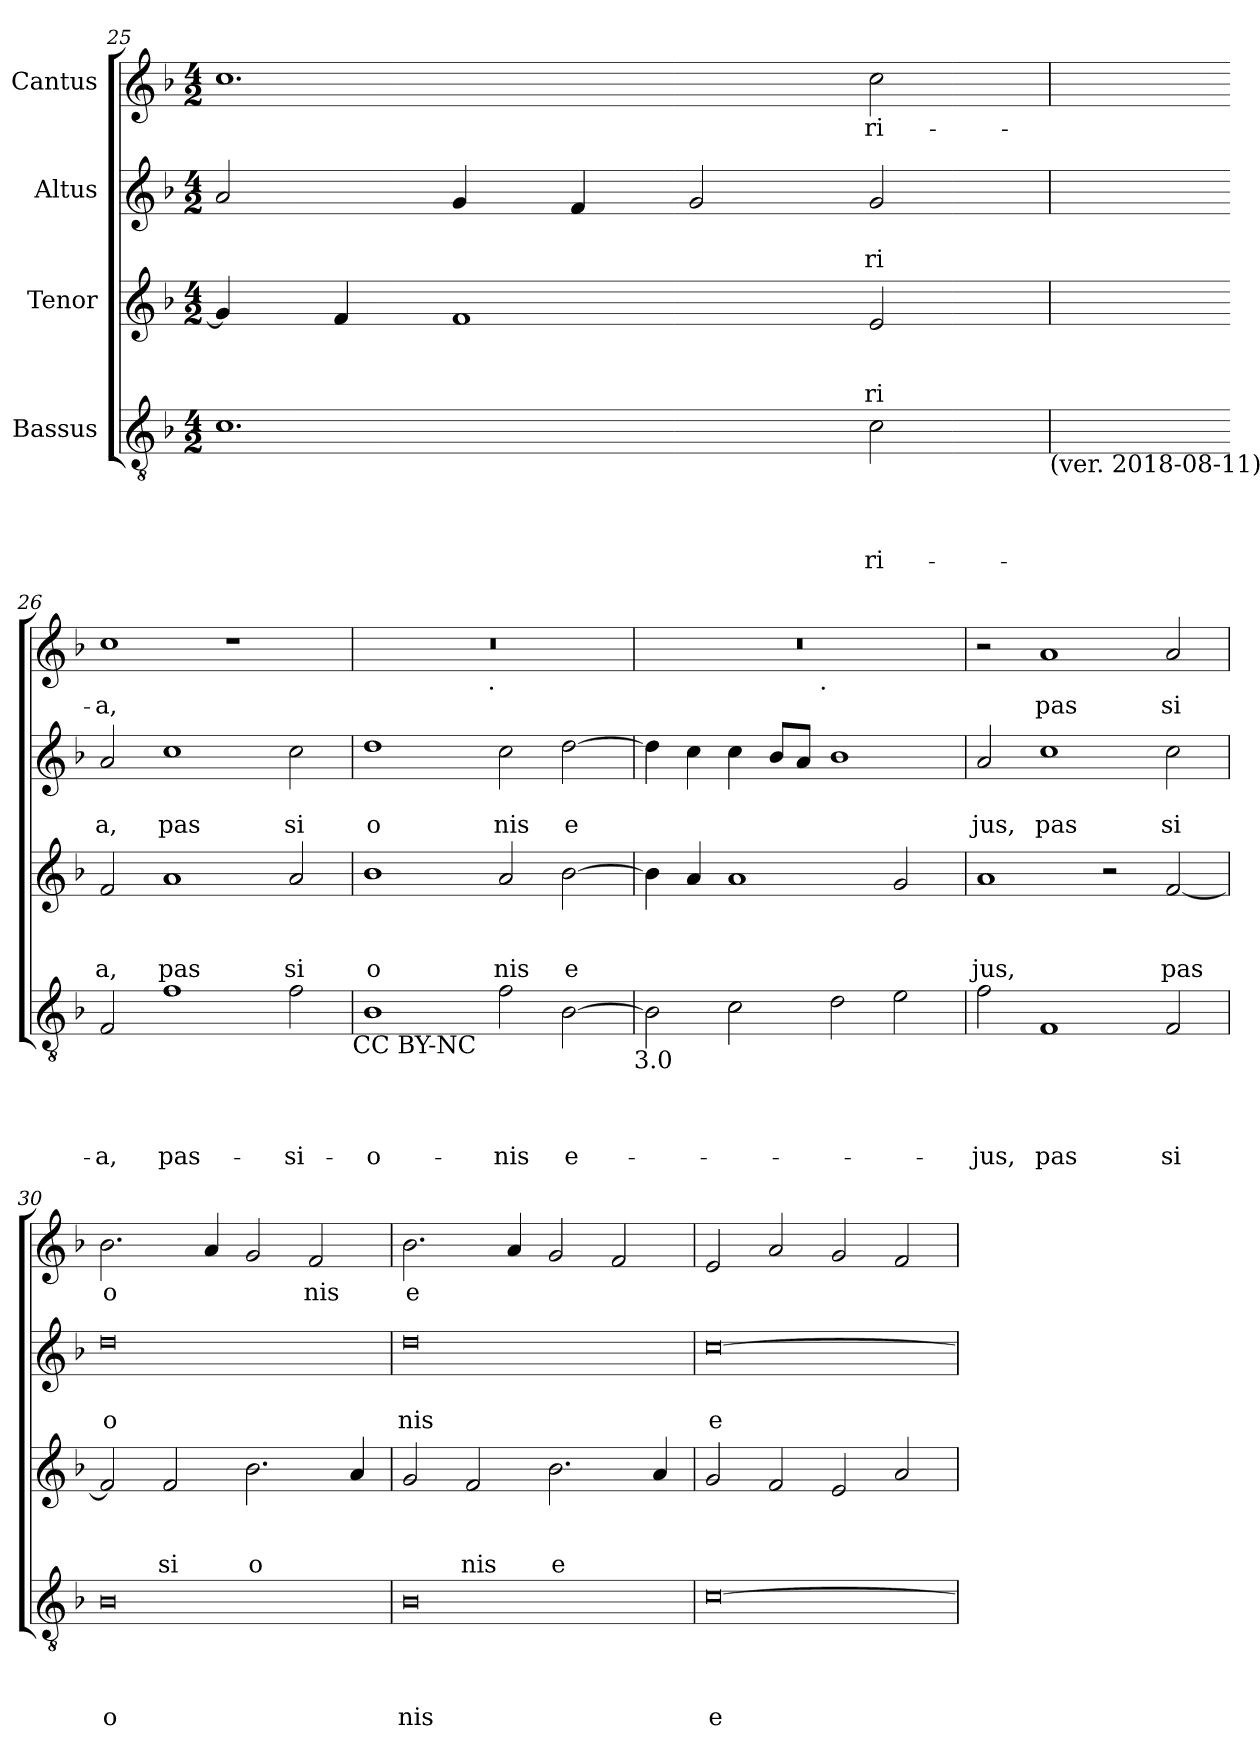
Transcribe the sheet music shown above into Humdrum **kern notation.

**kern	**text	**text	**text	**text	**kern	**text	**text	**text	**kern	**text	**text	**kern	**text
*part4	*part4	*part4	*part4	*part4	*part3	*part3	*part3	*part3	*part2	*part2	*part2	*part1	*part1
*staff4	*staff4	*staff4	*staff4	*staff4	*staff3	*staff3	*staff3	*staff3	*staff2	*staff2	*staff2	*staff1	*staff1
*I"Bassus	*	*	*	*	*I"Tenor	*	*	*	*I"Altus	*	*	*I"Cantus	*
*clefGv2	*	*	*	*	*clefG2	*	*	*	*clefG2	*	*	*clefG2	*
*k[b-]	*	*	*	*	*k[b-]	*	*	*	*k[b-]	*	*	*k[b-]	*
*F:	*	*	*	*	*F:	*	*	*	*F:	*	*	*F:	*
*M4/2	*	*	*	*	*M4/2	*	*	*	*M4/2	*	*	*M4/2	*
=25	=25	=25	=25	=25	=25	=25	=25	=25	=25	=25	=25	=25	=25
1.c	.	.	.	.	4g/]	.	.	.	2a/	.	.	1.cc	.
.	.	.	.	.	4f/	.	.	.	.	.	.	.	.
.	.	.	.	.	1f	.	.	.	4g/	.	.	.	.
.	.	.	.	.	.	.	.	.	4f/	.	.	.	.
.	.	.	.	.	.	.	.	.	2g/	.	.	.	.
!	!	!	!	!LO:LY:b	!	!	!	!LO:LY:b	!	!	!LO:LY:b	!	!LO:LY:b
2c\	.	.	.	-ri-	2e/	.	.	ri	2g/	.	ri	2cc\	-ri-
!LO:TX:b:t=(ver. 2018-08-11)	!	!	!	!	!	!	!	!	!	!	!	!	!
=26	=26	=26	=26	=26	=26	=26	=26	=26	=26	=26	=26	=26	=26
!	!	!	!	!LO:LY:b	!	!	!	!LO:LY:b	!	!	!LO:LY:b	!	!LO:LY:b
2F/	.	.	.	-a,	2f/	.	.	a,	2a/	.	a,	1cc	-a,
!	!	!	!	!LO:LY:b	!	!	!	!LO:LY:b	!	!	!LO:LY:b	!	!
1f	.	.	.	pas-	1a	.	.	pas	1cc	.	pas	.	.
.	.	.	.	.	.	.	.	.	.	.	.	1r	.
!	!	!	!	!LO:LY:b	!	!	!	!LO:LY:b	!	!	!LO:LY:b	!	!
2f\	.	.	.	-si-	2a/	.	.	si	2cc\	.	si	.	.
!LO:TX:b:t=CC BY-NC	!	!	!	!	!	!	!	!	!	!	!	!	!
=27	=27	=27	=27	=27	=27	=27	=27	=27	=27	=27	=27	=27	=27
!	!	!	!	!LO:LY:b	!	!	!	!LO:LY:b	!	!	!LO:LY:b	!	!
*	*	*	*	*	*	*	*	*	*	*	*	*^	*
1B-	.	.	.	-o-	1b-	.	.	o	1dd	.	o	0r	2ryy	.
.	.	.	.	.	.	.	.	.	.	.	.	.	4...ryy	.
!	!	!	!	!	!	!	!	!	!	!	!	!	!LO:TX:b:t=.	!
.	.	.	.	.	.	.	.	.	.	.	.	.	1ryy	.
!	!	!	!	!LO:LY:b	!	!	!	!LO:LY:b	!	!	!LO:LY:b	!	!	!
2f\	.	.	.	-nis	2a/	.	.	nis	2cc\	.	nis	.	.	.
!	!	!	!	!LO:LY:b	!	!	!	!LO:LY:b	!	!	!LO:LY:b	!	!	!
[>2B-\	.	.	.	e-	[>2b-\	.	.	e	[>2dd\	.	e	.	.	.
.	.	.	.	.	.	.	.	.	.	.	.	.	32ryy	.
!LO:TX:b:t=3.0	!	!	!	!	!	!	!	!	!	!	!	!	!	!
=28	=28	=28	=28	=28	=28	=28	=28	=28	=28	=28	=28	=28	=28	=28
2B-\]	.	.	.	.	4b-\]	.	.	.	4dd\]	.	.	0r	2ryy	.
.	.	.	.	.	4a/	.	.	.	4cc\	.	.	.	.	.
2c\	.	.	.	.	1a	.	.	.	4cc\	.	.	.	4...ryy	.
.	.	.	.	.	.	.	.	.	8b-/L	.	.	.	.	.
.	.	.	.	.	.	.	.	.	8a/J	.	.	.	.	.
!	!	!	!	!	!	!	!	!	!	!	!	!	!LO:TX:b:t=.	!
.	.	.	.	.	.	.	.	.	.	.	.	.	1ryy	.
2d\	.	.	.	.	.	.	.	.	1b-	.	.	.	.	.
2e\	.	.	.	.	2g/	.	.	.	.	.	.	.	.	.
.	.	.	.	.	.	.	.	.	.	.	.	.	32ryy	.
!!LO:PB:g=z
=29	=29	=29	=29	=29	=29	=29	=29	=29	=29	=29	=29	=29	=29	=29
!	!	!	!	!LO:LY:b	!	!	!	!LO:LY:b	!	!	!LO:LY:b	!	!	!
*	*	*	*	*	*	*	*	*	*	*	*	*v	*v	*
2f\	.	.	.	-jus,	1a	.	.	jus,	2a/	.	jus,	2r	.
!	!	!	!	!LO:LY:b	!	!	!	!	!	!	!LO:LY:b	!	!LO:LY:b
1F	.	.	.	pas	.	.	.	.	1cc	.	pas	1a	pas
.	.	.	.	.	2r	.	.	.	.	.	.	.	.
!	!	!	!	!LO:LY:b	!	!	!	!LO:LY:b	!	!	!LO:LY:b	!	!LO:LY:b
2F/	.	.	.	si	[<2f/	.	.	pas	2cc\	.	si	2a/	si
=30	=30	=30	=30	=30	=30	=30	=30	=30	=30	=30	=30	=30	=30
!	!	!	!	!LO:LY:b	!	!	!	!	!	!	!LO:LY:b	!	!LO:LY:b
0B-	.	.	.	o	2f/]	.	.	.	0dd	.	o	2.b-\	o
!	!	!	!	!	!	!	!	!LO:LY:b	!	!	!	!	!
.	.	.	.	.	2f/	.	.	si	.	.	.	.	.
.	.	.	.	.	.	.	.	.	.	.	.	4a/	.
!	!	!	!	!	!	!	!	!LO:LY:b	!	!	!	!	!
.	.	.	.	.	2.b-\	.	.	o	.	.	.	2g/	.
!	!	!	!	!	!	!	!	!	!	!	!	!	!LO:LY:b
.	.	.	.	.	.	.	.	.	.	.	.	2f/	nis
.	.	.	.	.	4a/	.	.	.	.	.	.	.	.
=31	=31	=31	=31	=31	=31	=31	=31	=31	=31	=31	=31	=31	=31
!	!	!	!	!LO:LY:b	!	!	!	!	!	!	!LO:LY:b	!	!LO:LY:b
0B-	.	.	.	nis	2g/	.	.	.	0dd	.	nis	2.b-\	e
!	!	!	!	!	!	!	!	!LO:LY:b	!	!	!	!	!
.	.	.	.	.	2f/	.	.	nis	.	.	.	.	.
.	.	.	.	.	.	.	.	.	.	.	.	4a/	.
!	!	!	!	!	!	!	!	!LO:LY:b	!	!	!	!	!
.	.	.	.	.	2.b-\	.	.	e	.	.	.	2g/	.
.	.	.	.	.	.	.	.	.	.	.	.	2f/	.
.	.	.	.	.	4a/	.	.	.	.	.	.	.	.
=32	=32	=32	=32	=32	=32	=32	=32	=32	=32	=32	=32	=32	=32
!	!	!	!	!LO:LY:b:rj	!	!	!	!	!	!	!LO:LY:b:rj	!	!
[>0c	.	.	.	e	2g/	.	.	.	[>0cc	.	e	2e</	.
.	.	.	.	.	2f/	.	.	.	.	.	.	2a/	.
.	.	.	.	.	2e/	.	.	.	.	.	.	2g/	.
.	.	.	.	.	2a/	.	.	.	.	.	.	2f/	.
=	=	=	=	=	=	=	=	=	=	=	=	=	=
*-	*-	*-	*-	*-	*-	*-	*-	*-	*-	*-	*-	*-	*-
